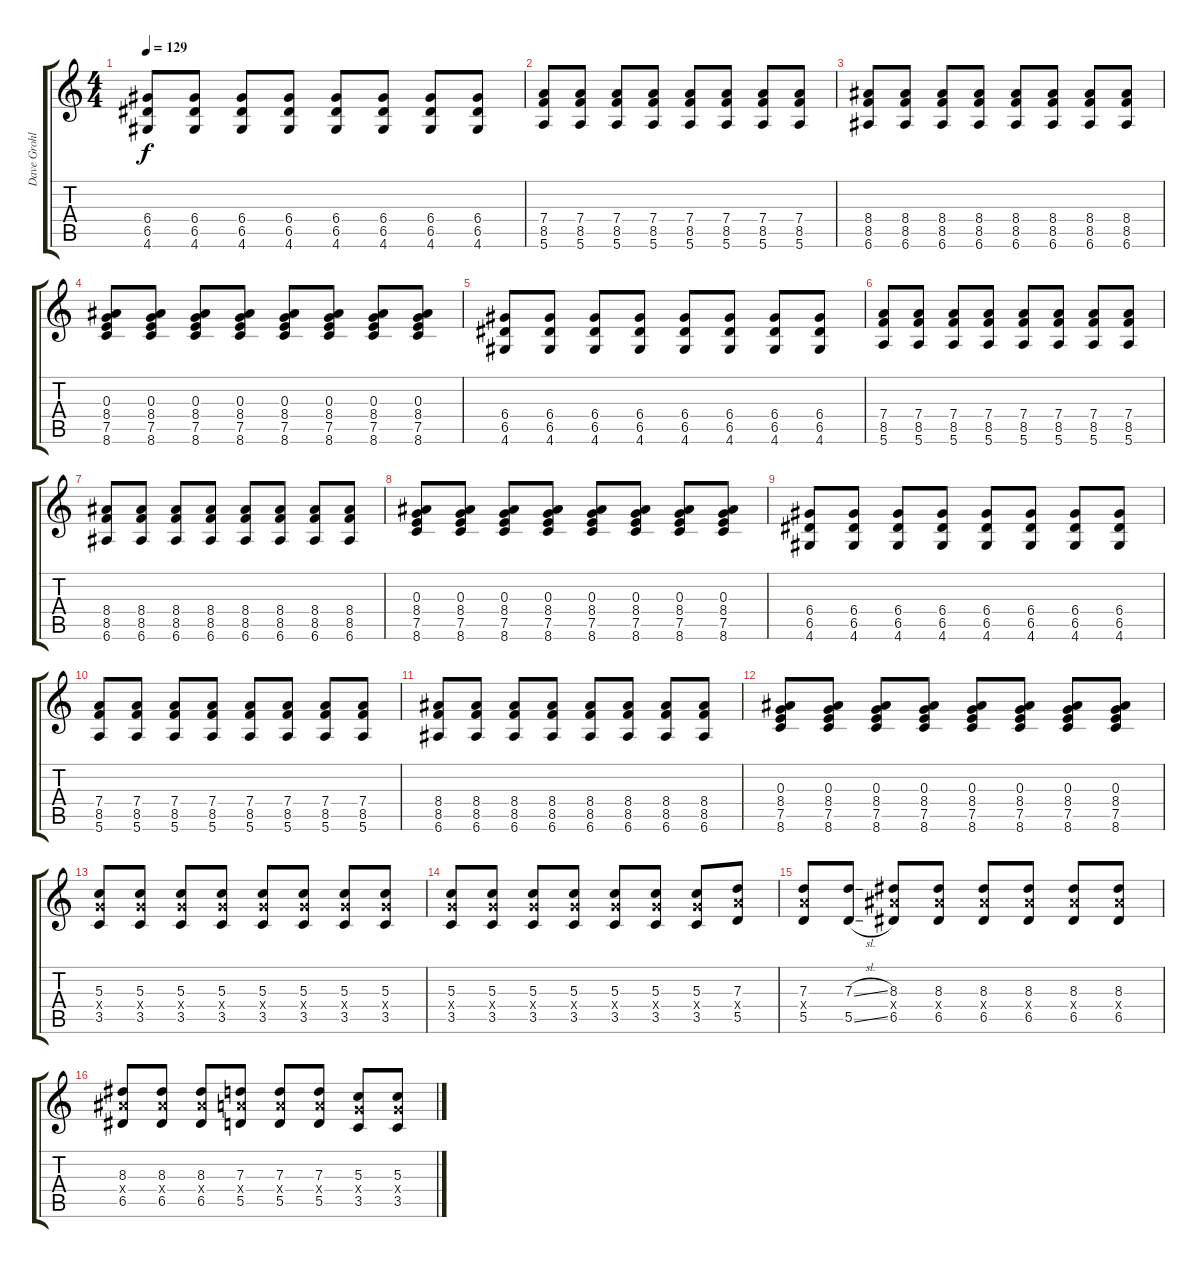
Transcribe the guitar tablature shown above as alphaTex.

\track ("Dave Grohl" "Dave Grohl") {instrument overdrivenguitar}
\staff {score tabs}
\tuning (E4 B3 G3 D3 A2 E2) {hide}
\ts (4 4)
\tempo 129
\clef g2
\ks c
(6.4 6.5 4.6).8{dy f} (6.4 6.5 4.6).8 (6.4 6.5 4.6).8 (6.4 6.5 4.6).8 (6.4 6.5 4.6).8 (6.4 6.5 4.6).8 (6.4 6.5 4.6).8 (6.4 6.5 4.6).8 |
(7.4 8.5 5.6).8 (7.4 8.5 5.6).8 (7.4 8.5 5.6).8 (7.4 8.5 5.6).8 (7.4 8.5 5.6).8 (7.4 8.5 5.6).8 (7.4 8.5 5.6).8 (7.4 8.5 5.6).8 |
(8.4 8.5 6.6).8 (8.4 8.5 6.6).8 (8.4 8.5 6.6).8 (8.4 8.5 6.6).8 (8.4 8.5 6.6).8 (8.4 8.5 6.6).8 (8.4 8.5 6.6).8 (8.4 8.5 6.6).8 |
(0.3 8.4 7.5 8.6).8 (0.3 8.4 7.5 8.6).8 (0.3 8.4 7.5 8.6).8 (0.3 8.4 7.5 8.6).8 (0.3 8.4 7.5 8.6).8 (0.3 8.4 7.5 8.6).8 (0.3 8.4 7.5 8.6).8 (0.3 8.4 7.5 8.6).8 |
(6.4 6.5 4.6).8 (6.4 6.5 4.6).8 (6.4 6.5 4.6).8 (6.4 6.5 4.6).8 (6.4 6.5 4.6).8 (6.4 6.5 4.6).8 (6.4 6.5 4.6).8 (6.4 6.5 4.6).8 |
(7.4 8.5 5.6).8 (7.4 8.5 5.6).8 (7.4 8.5 5.6).8 (7.4 8.5 5.6).8 (7.4 8.5 5.6).8 (7.4 8.5 5.6).8 (7.4 8.5 5.6).8 (7.4 8.5 5.6).8 |
(8.4 8.5 6.6).8 (8.4 8.5 6.6).8 (8.4 8.5 6.6).8 (8.4 8.5 6.6).8 (8.4 8.5 6.6).8 (8.4 8.5 6.6).8 (8.4 8.5 6.6).8 (8.4 8.5 6.6).8 |
(0.3 8.4 7.5 8.6).8 (0.3 8.4 7.5 8.6).8 (0.3 8.4 7.5 8.6).8 (0.3 8.4 7.5 8.6).8 (0.3 8.4 7.5 8.6).8 (0.3 8.4 7.5 8.6).8 (0.3 8.4 7.5 8.6).8 (0.3 8.4 7.5 8.6).8 |
(6.4 6.5 4.6).8 (6.4 6.5 4.6).8 (6.4 6.5 4.6).8 (6.4 6.5 4.6).8 (6.4 6.5 4.6).8 (6.4 6.5 4.6).8 (6.4 6.5 4.6).8 (6.4 6.5 4.6).8 |
(7.4 8.5 5.6).8 (7.4 8.5 5.6).8 (7.4 8.5 5.6).8 (7.4 8.5 5.6).8 (7.4 8.5 5.6).8 (7.4 8.5 5.6).8 (7.4 8.5 5.6).8 (7.4 8.5 5.6).8 |
(8.4 8.5 6.6).8 (8.4 8.5 6.6).8 (8.4 8.5 6.6).8 (8.4 8.5 6.6).8 (8.4 8.5 6.6).8 (8.4 8.5 6.6).8 (8.4 8.5 6.6).8 (8.4 8.5 6.6).8 |
(0.3 8.4 7.5 8.6).8 (0.3 8.4 7.5 8.6).8 (0.3 8.4 7.5 8.6).8 (0.3 8.4 7.5 8.6).8 (0.3 8.4 7.5 8.6).8 (0.3 8.4 7.5 8.6).8 (0.3 8.4 7.5 8.6).8 (0.3 8.4 7.5 8.6).8 |
(5.3 5.4{x} 3.5).8{instrument overdrivenguitar} (5.3 5.4{x} 3.5).8 (5.3 5.4{x} 3.5).8 (5.3 5.4{x} 3.5).8 (5.3 5.4{x} 3.5).8 (5.3 5.4{x} 3.5).8 (5.3 5.4{x} 3.5).8 (5.3 5.4{x} 3.5).8 |
(5.3 5.4{x} 3.5).8 (5.3 5.4{x} 3.5).8 (5.3 5.4{x} 3.5).8 (5.3 5.4{x} 3.5).8 (5.3 5.4{x} 3.5).8 (5.3 5.4{x} 3.5).8 (5.3 5.4{x} 3.5).8 (7.3 7.4{x} 5.5).8 |
(7.3 7.4{x} 5.5).8 (7.3{sl} 5.5{sl}).8 (8.3 8.4{x} 6.5).8 (8.3 8.4{x} 6.5).8 (8.3 8.4{x} 6.5).8 (8.3 8.4{x} 6.5).8 (8.3 8.4{x} 6.5).8 (8.3 8.4{x} 6.5).8 |
(8.3 8.4{x} 6.5).8 (8.3 8.4{x} 6.5).8 (8.3 8.4{x} 6.5).8 (7.3 7.4{x} 5.5).8 (7.3 7.4{x} 5.5).8 (7.3 7.4{x} 5.5).8 (5.3 5.4{x} 3.5).8 (5.3 5.4{x} 3.5).8
